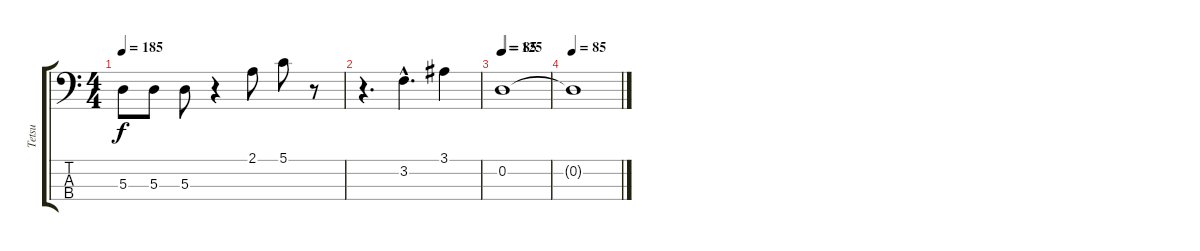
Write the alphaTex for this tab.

\track ("Tetsu" "Tetsu") {instrument electricbasspick}
\staff {score tabs}
\tuning (G2 D2 A1 E1) {hide}
\ts (4 4)
\tempo 185
\clef f4
\ks c
5.3.8{dy f} 5.3.8 5.3.8 r.4 2.1.8 5.1.8 r.8 |
r.4{d} 3.2{hac}.4{d} 3.1.4 |
\tempo 125
\tempo (85 0.03125)
0.2.1 |
\tempo 85
0.2{t}.1
